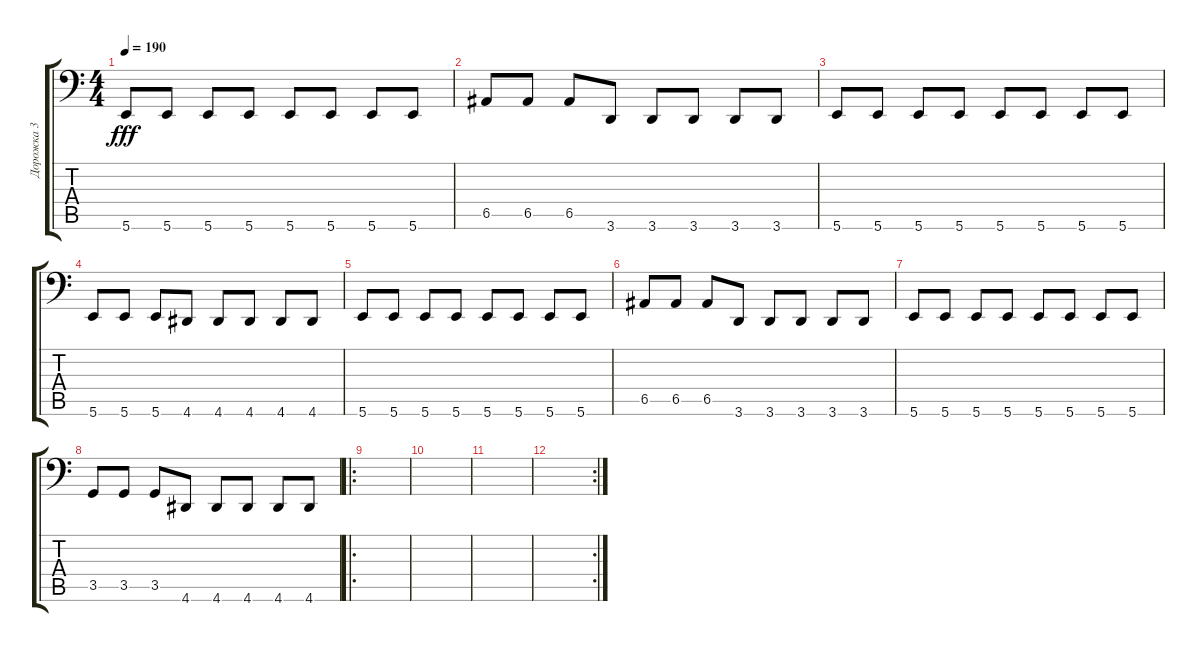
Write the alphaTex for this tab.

\track ("Дорожка 3" "Дорожка 3") {instrument electricbasspick}
\staff {score tabs}
\tuning (B2 Gb2 D2 A1 E1 B0) {hide}
\ts (4 4)
\tempo 190
\clef f4
\ks c
5.6.8{dy fff} 5.6.8 5.6.8 5.6.8 5.6.8 5.6.8 5.6.8 5.6.8 |
6.5.8 6.5.8 6.5.8 3.6.8 3.6.8 3.6.8 3.6.8 3.6.8 |
5.6.8 5.6.8 5.6.8 5.6.8 5.6.8 5.6.8 5.6.8 5.6.8 |
5.6.8 5.6.8 5.6.8 4.6.8 4.6.8 4.6.8 4.6.8 4.6.8 |
5.6.8 5.6.8 5.6.8 5.6.8 5.6.8 5.6.8 5.6.8 5.6.8 |
6.5.8 6.5.8 6.5.8 3.6.8 3.6.8 3.6.8 3.6.8 3.6.8 |
5.6.8 5.6.8 5.6.8 5.6.8 5.6.8 5.6.8 5.6.8 5.6.8 |
3.5.8 3.5.8 3.5.8 4.6.8 4.6.8 4.6.8 4.6.8 4.6.8 |
\ro
|
|
|
\rc 2
